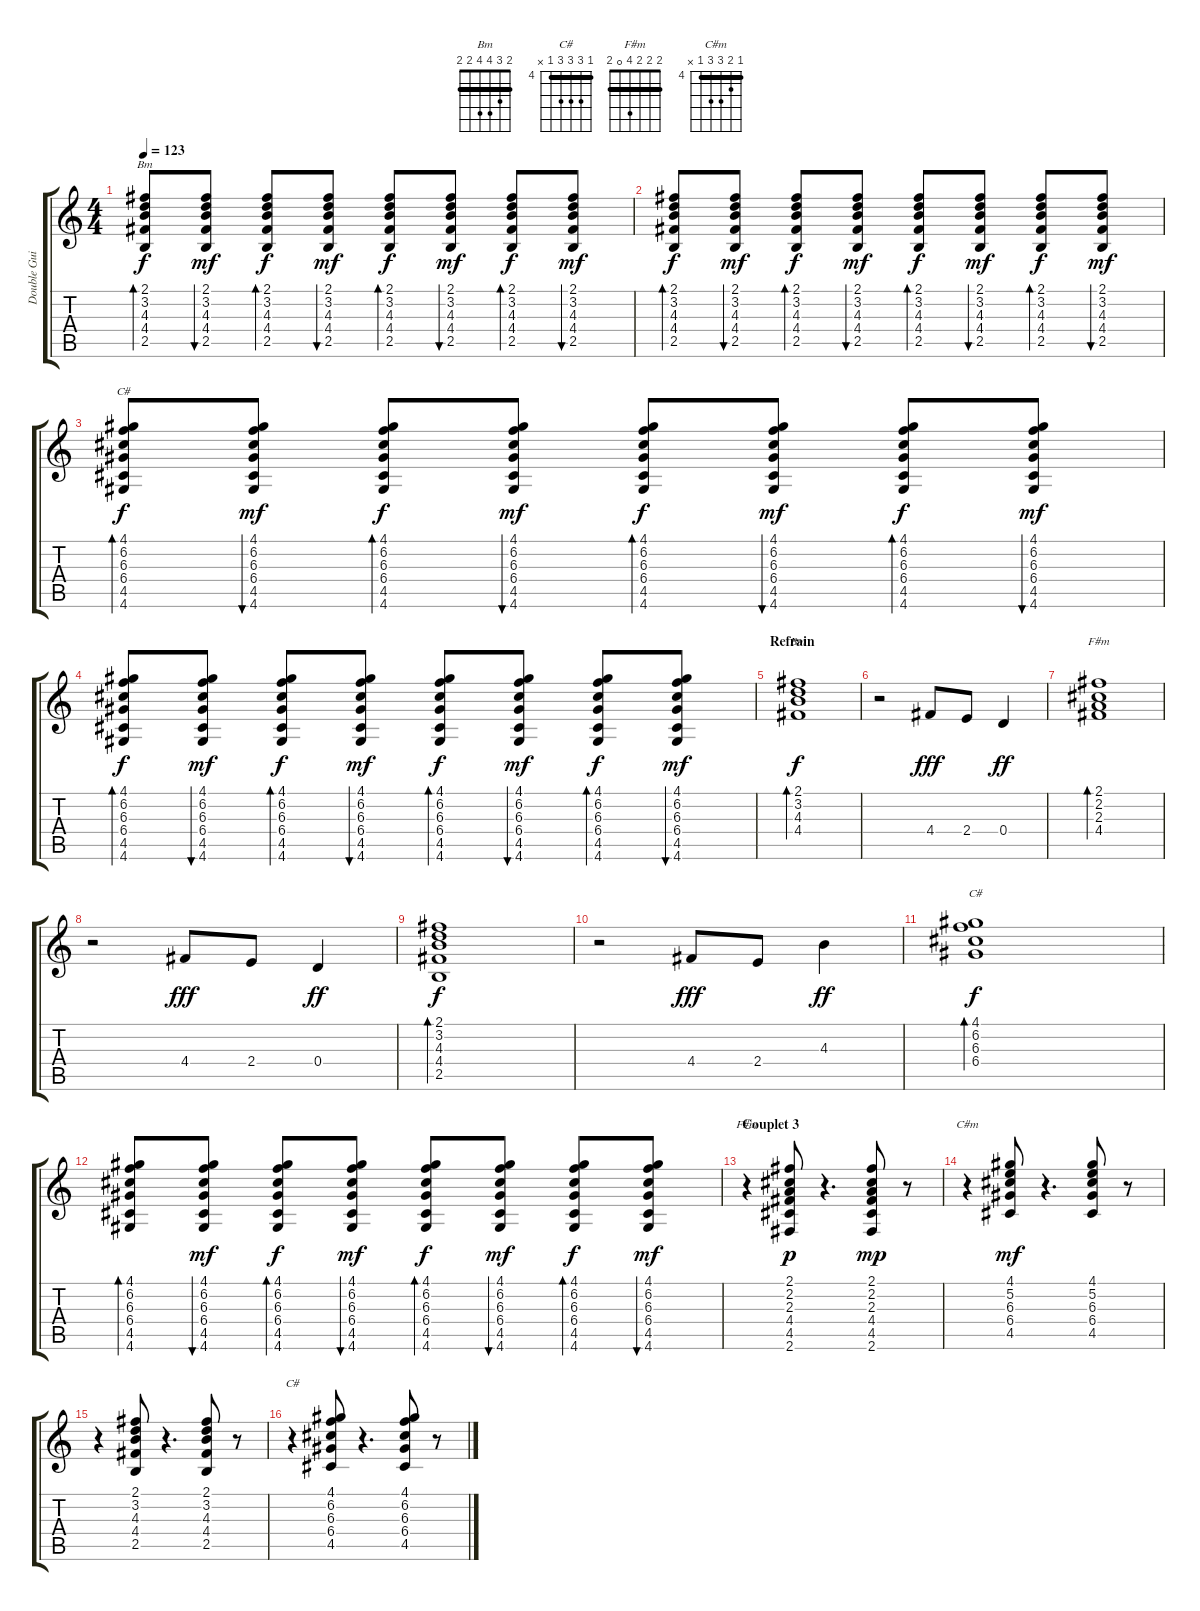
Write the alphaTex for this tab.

\track ("Double Guitare 2" "Double Gui") {instrument electricguitarclean}
\staff {score tabs}
\tuning (E4 B3 G3 D3 A2 E2) {hide}
\chord ("Bm" 2 3 4 4 2 x) {barre 2}
\chord ("C#" 4 6 6 6 4 4) {firstfret 4 barre 4}
\chord ("Bm" 2 3 4 4 2 2) {barre 2}
\chord ("F#m" 2 2 2 4 4 2) {barre 2}
\chord ("C#" 4 6 6 6 x x) {firstfret 4}
\chord ("F#m" 2 2 2 4 0 2) {barre 2}
\chord ("C#m" 4 5 6 6 4 x) {firstfret 4 barre 4}
\chord ("C#" 4 6 6 6 4 x) {firstfret 4 barre 4}
\ts (4 4)
\tempo 123
\clef g2
\ks c
(2.1 3.2 4.3 4.4 2.5).8{bd 60 ch "Bm" dy f} (2.1 3.2 4.3 4.4 2.5).8{bu 60 dy mf} (2.1 3.2 4.3 4.4 2.5).8{bd 60 dy f} (2.1 3.2 4.3 4.4 2.5).8{bu 60 dy mf} (2.1 3.2 4.3 4.4 2.5).8{bd 60 dy f} (2.1 3.2 4.3 4.4 2.5).8{bu 60 dy mf} (2.1 3.2 4.3 4.4 2.5).8{bd 60 dy f} (2.1 3.2 4.3 4.4 2.5).8{bu 60 dy mf} |
(2.1 3.2 4.3 4.4 2.5).8{bd 60 dy f} (2.1 3.2 4.3 4.4 2.5).8{bu 60 dy mf} (2.1 3.2 4.3 4.4 2.5).8{bd 60 dy f} (2.1 3.2 4.3 4.4 2.5).8{bu 60 dy mf} (2.1 3.2 4.3 4.4 2.5).8{bd 60 dy f} (2.1 3.2 4.3 4.4 2.5).8{bu 60 dy mf} (2.1 3.2 4.3 4.4 2.5).8{bd 60 dy f} (2.1 3.2 4.3 4.4 2.5).8{bu 60 dy mf} |
(4.1 6.2 6.3 6.4 4.5 4.6).8{bd 60 ch "C#" dy f} (4.1 6.2 6.3 6.4 4.5 4.6).8{bu 60 dy mf} (4.1 6.2 6.3 6.4 4.5 4.6).8{bd 60 dy f} (4.1 6.2 6.3 6.4 4.5 4.6).8{bu 60 dy mf} (4.1 6.2 6.3 6.4 4.5 4.6).8{bd 60 dy f} (4.1 6.2 6.3 6.4 4.5 4.6).8{bu 60 dy mf} (4.1 6.2 6.3 6.4 4.5 4.6).8{bd 60 dy f} (4.1 6.2 6.3 6.4 4.5 4.6).8{bu 60 dy mf} |
(4.1 6.2 6.3 6.4 4.5 4.6).8{bd 60 dy f} (4.1 6.2 6.3 6.4 4.5 4.6).8{bu 60 dy mf} (4.1 6.2 6.3 6.4 4.5 4.6).8{bd 60 dy f} (4.1 6.2 6.3 6.4 4.5 4.6).8{bu 60 dy mf} (4.1 6.2 6.3 6.4 4.5 4.6).8{bd 60 dy f} (4.1 6.2 6.3 6.4 4.5 4.6).8{bu 60 dy mf} (4.1 6.2 6.3 6.4 4.5 4.6).8{bd 60 dy f} (4.1 6.2 6.3 6.4 4.5 4.6).8{bu 60 dy mf} |
\section ("" "Refrain")
(2.1 3.2 4.3 4.4).1{bd 120 ch "Bm" dy f} |
r.2 4.4.8{dy fff} 2.4.8 0.4.4{dy ff} |
(2.1 2.2 2.3 4.4).1{bd 240 ch "F#m"} |
r.2 4.4.8{dy fff} 2.4.8 0.4.4{dy ff} |
(2.1 3.2 4.3 4.4 2.5).1{bd 240 dy f} |
r.2 4.4.8{dy fff} 2.4.8 4.3.4{dy ff} |
(4.1 6.2 6.3 6.4).1{bd 240 ch "C#" dy f} |
(4.1 6.2 6.3 6.4 4.5 4.6).8{bd 60} (4.1 6.2 6.3 6.4 4.5 4.6).8{bu 60 dy mf} (4.1 6.2 6.3 6.4 4.5 4.6).8{bd 60 dy f} (4.1 6.2 6.3 6.4 4.5 4.6).8{bu 60 dy mf} (4.1 6.2 6.3 6.4 4.5 4.6).8{bd 60 dy f} (4.1 6.2 6.3 6.4 4.5 4.6).8{bu 60 dy mf} (4.1 6.2 6.3 6.4 4.5 4.6).8{bd 60 dy f} (4.1 6.2 6.3 6.4 4.5 4.6).8{bu 60 dy mf} |
\section ("" "Couplet 3")
r.4{ch "F#m"} (2.1 2.2 2.3 4.4 4.5 2.6).8{dy p} r.4{d} (2.1 2.2 2.3 4.4 4.5 2.6).8{dy mp} r.8 |
r.4{ch "C#m"} (4.1 5.2 6.3 6.4 4.5).8{dy mf} r.4{d} (4.1 5.2 6.3 6.4 4.5).8 r.8 |
r.4 (2.1 3.2 4.3 4.4 2.5).8 r.4{d} (2.1 3.2 4.3 4.4 2.5).8 r.8 |
r.4{ch "C#"} (4.1 6.2 6.3 6.4 4.5).8 r.4{d} (4.1 6.2 6.3 6.4 4.5).8 r.8
